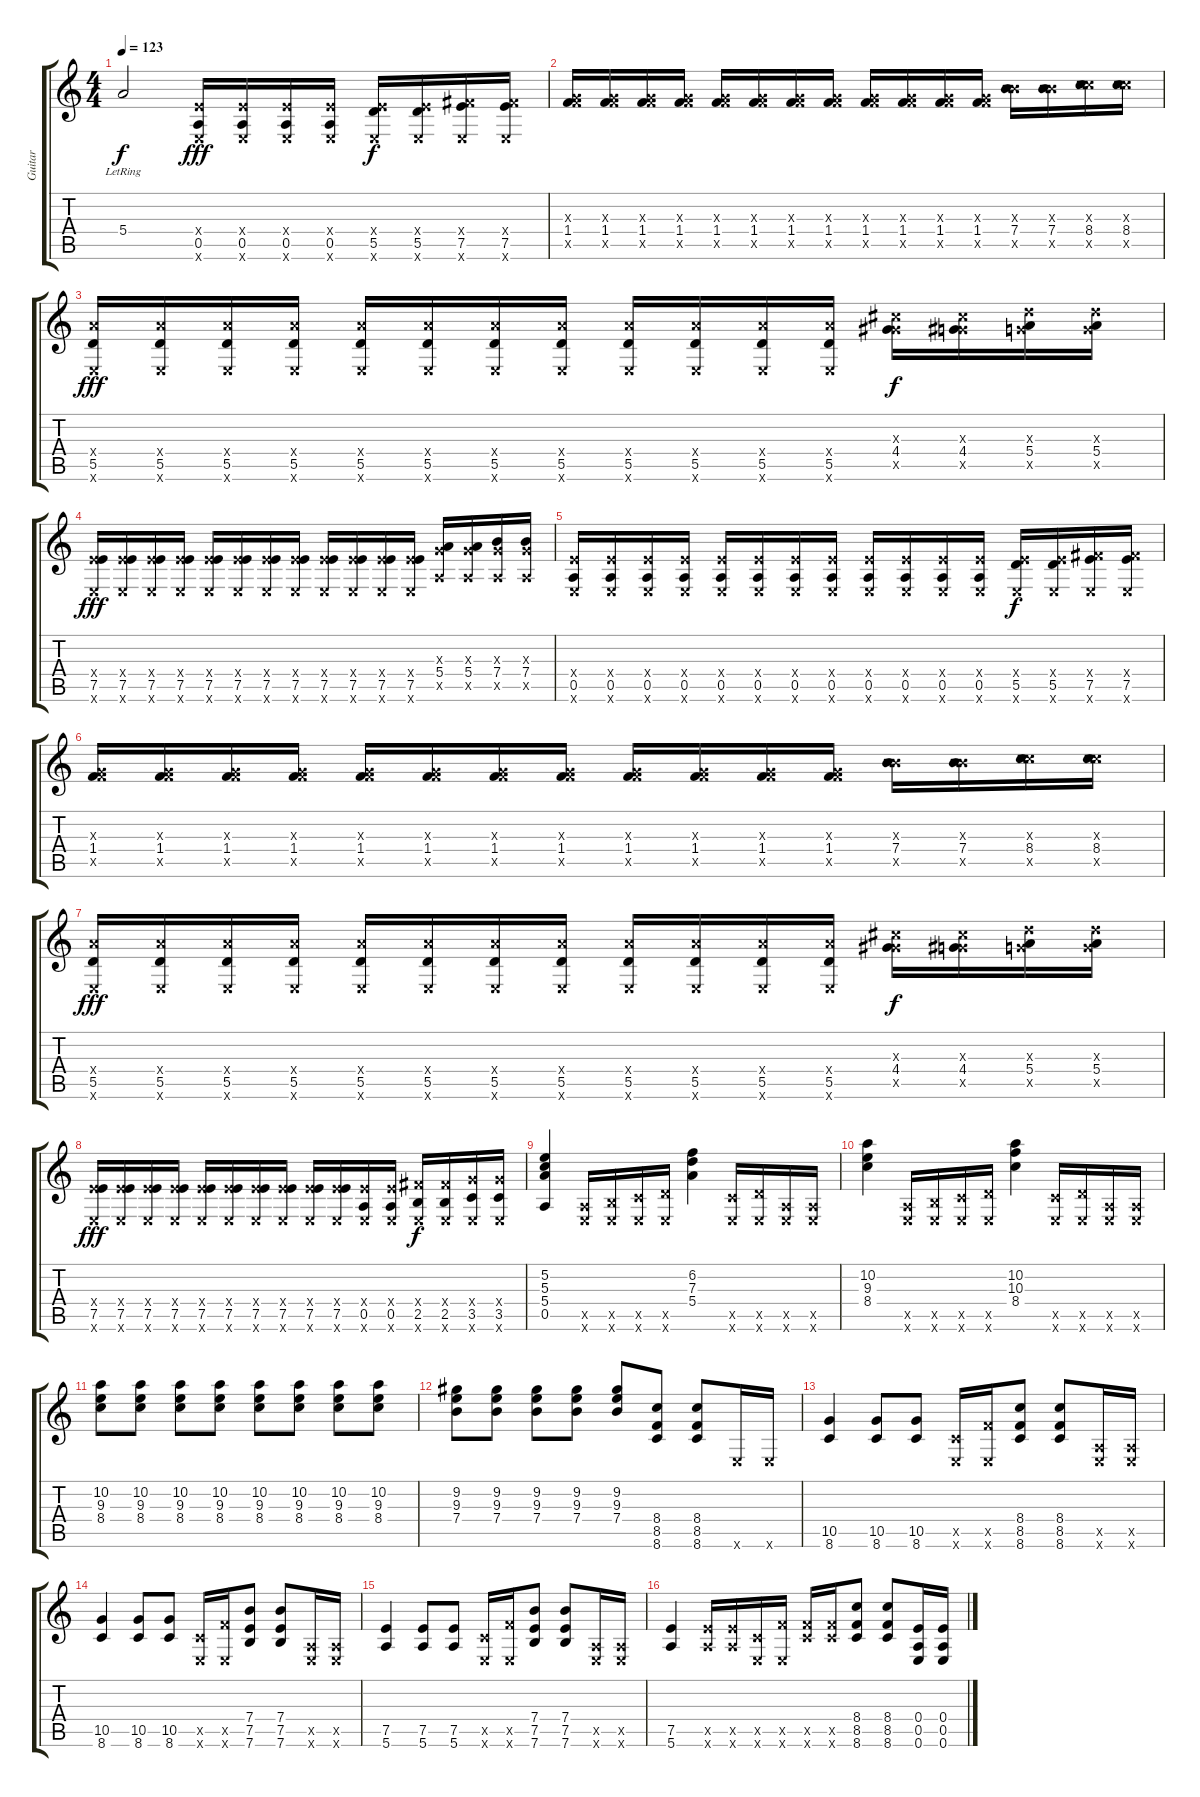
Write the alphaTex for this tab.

\track ("Guitar" "Guitar") {instrument distortionguitar}
\staff {score tabs}
\tuning (E4 B3 G3 E3 A2 E2) {hide}
\ts (4 4)
\tempo 123
\clef g2
\ks c
5.4{lr}.2{dy f} (0.4{x} 0.5 0.6{x}).16{dy fff instrument electricguitarmuted} (0.4{x} 0.5 0.6{x}).16 (0.4{x} 0.5 0.6{x}).16 (0.4{x} 0.5 0.6{x}).16 (0.4{x} 5.5 0.6{x}).16{dy f} (0.4{x} 5.5 0.6{x}).16 (2.4{x} 7.5 0.6{x}).16 (2.4{x} 7.5 0.6{x}).16 |
(0.3{x} 1.4 8.5{x}).16 (0.3{x} 1.4 8.5{x}).16 (0.3{x} 1.4 8.5{x}).16 (0.3{x} 1.4 8.5{x}).16 (0.3{x} 1.4 8.5{x}).16 (0.3{x} 1.4 8.5{x}).16 (0.3{x} 1.4 8.5{x}).16 (0.3{x} 1.4 8.5{x}).16 (0.3{x} 1.4 8.5{x}).16 (0.3{x} 1.4 8.5{x}).16 (0.3{x} 1.4 8.5{x}).16 (0.3{x} 1.4 8.5{x}).16 (4.3{x} 7.4 14.5{x}).16 (4.3{x} 7.4 14.5{x}).16 (5.3{x} 8.4 15.5{x}).16 (5.3{x} 8.4 15.5{x}).16 |
(5.4{x} 5.5 0.6{x}).16{dy fff} (5.4{x} 5.5 0.6{x}).16 (5.4{x} 5.5 0.6{x}).16 (5.4{x} 5.5 0.6{x}).16 (5.4{x} 5.5 0.6{x}).16 (5.4{x} 5.5 0.6{x}).16 (5.4{x} 5.5 0.6{x}).16 (5.4{x} 5.5 0.6{x}).16 (5.4{x} 5.5 0.6{x}).16 (5.4{x} 5.5 0.6{x}).16 (5.4{x} 5.5 0.6{x}).16 (5.4{x} 5.5 0.6{x}).16 (0.3{x} 4.4 16.5{x}).16{dy f} (0.3{x} 4.4 16.5{x}).16 (0.3{x} 5.4 17.5{x}).16 (0.3{x} 5.4 17.5{x}).16 |
(0.4{x} 7.5 0.6{x}).16{dy fff} (0.4{x} 7.5 0.6{x}).16 (0.4{x} 7.5 0.6{x}).16 (0.4{x} 7.5 0.6{x}).16 (0.4{x} 7.5 0.6{x}).16 (0.4{x} 7.5 0.6{x}).16 (0.4{x} 7.5 0.6{x}).16 (0.4{x} 7.5 0.6{x}).16 (0.4{x} 7.5 0.6{x}).16 (0.4{x} 7.5 0.6{x}).16 (0.4{x} 7.5 0.6{x}).16 (0.4{x} 7.5 0.6{x}).16 (0.3{x} 5.4 0.5{x}).16 (0.3{x} 5.4 0.5{x}).16 (0.3{x} 7.4 0.5{x}).16 (0.3{x} 7.4 0.5{x}).16 |
(0.4{x} 0.5 0.6{x}).16 (0.4{x} 0.5 0.6{x}).16 (0.4{x} 0.5 0.6{x}).16 (0.4{x} 0.5 0.6{x}).16 (0.4{x} 0.5 0.6{x}).16 (0.4{x} 0.5 0.6{x}).16 (0.4{x} 0.5 0.6{x}).16 (0.4{x} 0.5 0.6{x}).16 (0.4{x} 0.5 0.6{x}).16 (0.4{x} 0.5 0.6{x}).16 (0.4{x} 0.5 0.6{x}).16 (0.4{x} 0.5 0.6{x}).16 (0.4{x} 5.5 0.6{x}).16{dy f} (0.4{x} 5.5 0.6{x}).16 (2.4{x} 7.5 0.6{x}).16 (2.4{x} 7.5 0.6{x}).16 |
(0.3{x} 1.4 8.5{x}).16 (0.3{x} 1.4 8.5{x}).16 (0.3{x} 1.4 8.5{x}).16 (0.3{x} 1.4 8.5{x}).16 (0.3{x} 1.4 8.5{x}).16 (0.3{x} 1.4 8.5{x}).16 (0.3{x} 1.4 8.5{x}).16 (0.3{x} 1.4 8.5{x}).16 (0.3{x} 1.4 8.5{x}).16 (0.3{x} 1.4 8.5{x}).16 (0.3{x} 1.4 8.5{x}).16 (0.3{x} 1.4 8.5{x}).16 (4.3{x} 7.4 14.5{x}).16 (4.3{x} 7.4 14.5{x}).16 (5.3{x} 8.4 15.5{x}).16 (5.3{x} 8.4 15.5{x}).16 |
(5.4{x} 5.5 0.6{x}).16{dy fff} (5.4{x} 5.5 0.6{x}).16 (5.4{x} 5.5 0.6{x}).16 (5.4{x} 5.5 0.6{x}).16 (5.4{x} 5.5 0.6{x}).16 (5.4{x} 5.5 0.6{x}).16 (5.4{x} 5.5 0.6{x}).16 (5.4{x} 5.5 0.6{x}).16 (5.4{x} 5.5 0.6{x}).16 (5.4{x} 5.5 0.6{x}).16 (5.4{x} 5.5 0.6{x}).16 (5.4{x} 5.5 0.6{x}).16 (0.3{x} 4.4 16.5{x}).16{dy f} (0.3{x} 4.4 16.5{x}).16 (0.3{x} 5.4 17.5{x}).16 (0.3{x} 5.4 17.5{x}).16 |
(0.4{x} 7.5 0.6{x}).16{dy fff} (0.4{x} 7.5 0.6{x}).16 (0.4{x} 7.5 0.6{x}).16 (0.4{x} 7.5 0.6{x}).16 (0.4{x} 7.5 0.6{x}).16 (0.4{x} 7.5 0.6{x}).16 (0.4{x} 7.5 0.6{x}).16 (0.4{x} 7.5 0.6{x}).16 (0.4{x} 7.5 0.6{x}).16 (0.4{x} 7.5 0.6{x}).16 (0.4{x} 0.5 0.6{x}).16 (0.4{x} 0.5 0.6{x}).16 (2.4{x} 2.5 0.6{x}).16{dy f} (2.4{x} 2.5 0.6{x}).16 (3.4{x} 3.5 0.6{x}).16 (3.4{x} 3.5 0.6{x}).16 |
(5.2 5.3 5.4 0.5).4{instrument distortionguitar} (0.5{x} 0.6{x}).16 (2.5{x} 0.6{x}).16 (3.5{x} 0.6{x}).16 (5.5{x} 0.6{x}).16 (6.2 7.3 5.4).4 (3.5{x} 0.6{x}).16 (5.5{x} 0.6{x}).16 (0.5{x} 0.6{x}).16 (0.5{x} 0.6{x}).16 |
(10.2 9.3 8.4).4 (0.5{x} 0.6{x}).16 (2.5{x} 0.6{x}).16 (3.5{x} 0.6{x}).16 (5.5{x} 0.6{x}).16 (10.2 10.3 8.4).4 (3.5{x} 0.6{x}).16 (5.5{x} 0.6{x}).16 (0.5{x} 0.6{x}).16 (0.5{x} 0.6{x}).16 |
(10.2 9.3 8.4).8 (10.2 9.3 8.4).8 (10.2 9.3 8.4).8 (10.2 9.3 8.4).8 (10.2 9.3 8.4).8 (10.2 9.3 8.4).8 (10.2 9.3 8.4).8 (10.2 9.3 8.4).8 |
(9.2 9.3 7.4).8 (9.2 9.3 7.4).8 (9.2 9.3 7.4).8 (9.2 9.3 7.4).8 (9.2 9.3 7.4).8 (8.4 8.5 8.6).8 (8.4 8.5 8.6).8 0.6{x}.16 0.6{x}.16 |
(10.5 8.6).4 (10.5 8.6).8 (10.5 8.6).8 (3.5{x} 0.6{x}).16 (8.5{x} 0.6{x}).16 (8.4 8.5 8.6).8 (8.4 8.5 8.6).8 (0.5{x} 0.6{x}).16 (0.5{x} 0.6{x}).16 |
(10.5 8.6).4 (10.5 8.6).8 (10.5 8.6).8 (3.5{x} 0.6{x}).16 (8.5{x} 0.6{x}).16 (7.4 7.5 7.6).8 (7.4 7.5 7.6).8 (0.5{x} 0.6{x}).16 (0.5{x} 0.6{x}).16 |
(7.5 5.6).4 (7.5 5.6).8 (7.5 5.6).8 (3.5{x} 0.6{x}).16 (8.5{x} 0.6{x}).16 (7.4 7.5 7.6).8 (7.4 7.5 7.6).8 (0.5{x} 0.6{x}).16 (0.5{x} 0.6{x}).16 |
(7.5 5.6).4 (7.5{x} 5.6{x}).16 (7.5{x} 5.6{x}).16 (3.5{x} 0.6{x}).16 (8.5{x} 0.6{x}).16 (8.5{x} 8.6{x}).16 (8.5{x} 8.6{x}).16 (8.4 8.5 8.6).8 (8.4 8.5 8.6).8 (0.4 0.5 0.6).16 (0.4 0.5 0.6).16
